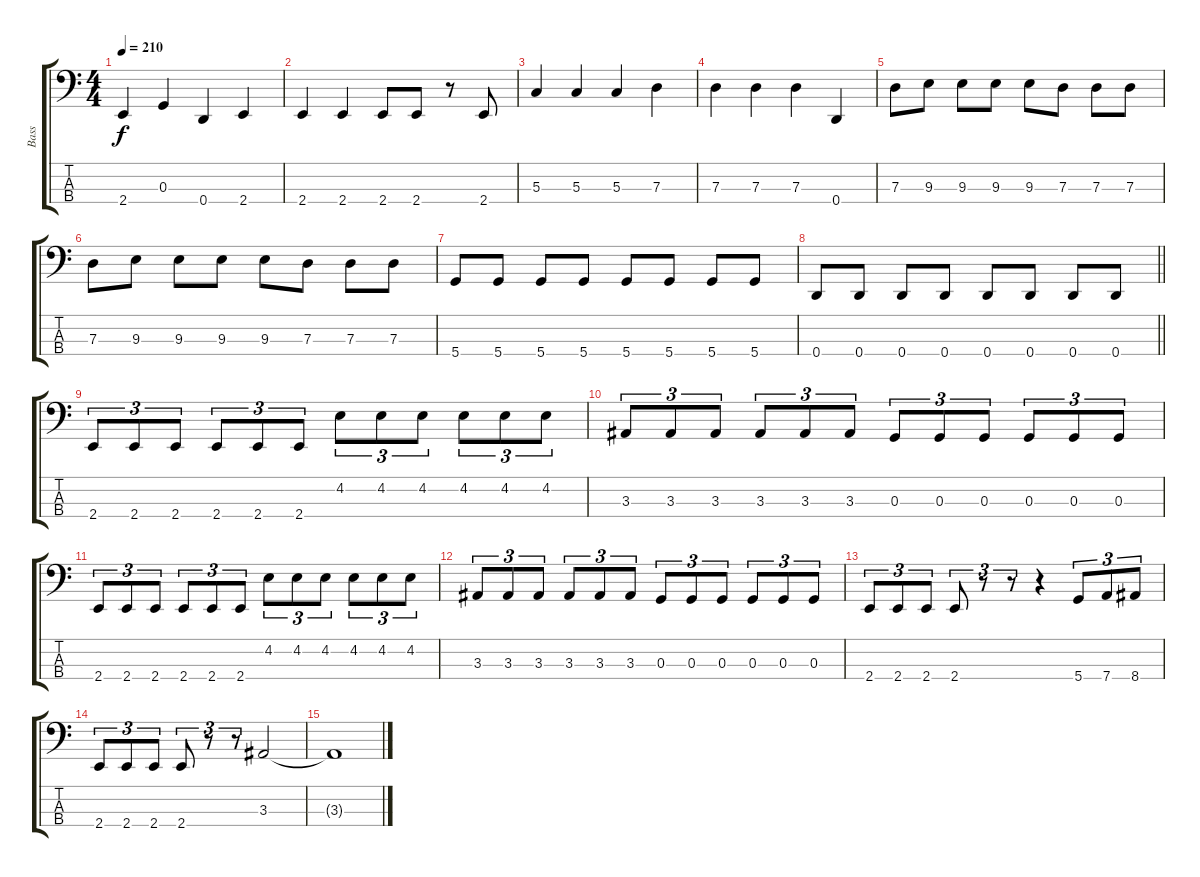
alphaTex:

\track ("Bass" "Bass") {instrument electricbasspick}
\staff {score tabs}
\tuning (F2 C2 G1 D1) {hide}
\ts (4 4)
\tempo 210
\clef f4
\ks c
2.4.4{dy f} 0.3.4 0.4.4 2.4.4 |
2.4.4 2.4.4 2.4.8 2.4.8 r.8 2.4.8 |
5.3.4 5.3.4 5.3.4 7.3.4 |
7.3.4 7.3.4 7.3.4 0.4.4 |
7.3.8 9.3.8 9.3.8 9.3.8 9.3.8 7.3.8 7.3.8 7.3.8 |
7.3.8 9.3.8 9.3.8 9.3.8 9.3.8 7.3.8 7.3.8 7.3.8 |
5.4.8 5.4.8 5.4.8 5.4.8 5.4.8 5.4.8 5.4.8 5.4.8 |
\barLineRight lightlight
0.4.8 0.4.8 0.4.8 0.4.8 0.4.8 0.4.8 0.4.8 0.4.8 |
2.4.8{tu (3 2)} 2.4.8{tu (3 2)} 2.4.8{tu (3 2)} 2.4.8{tu (3 2)} 2.4.8{tu (3 2)} 2.4.8{tu (3 2)} 4.2.8{tu (3 2)} 4.2.8{tu (3 2)} 4.2.8{tu (3 2)} 4.2.8{tu (3 2)} 4.2.8{tu (3 2)} 4.2.8{tu (3 2)} |
3.3.8{tu (3 2)} 3.3.8{tu (3 2)} 3.3.8{tu (3 2)} 3.3.8{tu (3 2)} 3.3.8{tu (3 2)} 3.3.8{tu (3 2)} 0.3.8{tu (3 2)} 0.3.8{tu (3 2)} 0.3.8{tu (3 2)} 0.3.8{tu (3 2)} 0.3.8{tu (3 2)} 0.3.8{tu (3 2)} |
2.4.8{tu (3 2)} 2.4.8{tu (3 2)} 2.4.8{tu (3 2)} 2.4.8{tu (3 2)} 2.4.8{tu (3 2)} 2.4.8{tu (3 2)} 4.2.8{tu (3 2)} 4.2.8{tu (3 2)} 4.2.8{tu (3 2)} 4.2.8{tu (3 2)} 4.2.8{tu (3 2)} 4.2.8{tu (3 2)} |
3.3.8{tu (3 2)} 3.3.8{tu (3 2)} 3.3.8{tu (3 2)} 3.3.8{tu (3 2)} 3.3.8{tu (3 2)} 3.3.8{tu (3 2)} 0.3.8{tu (3 2)} 0.3.8{tu (3 2)} 0.3.8{tu (3 2)} 0.3.8{tu (3 2)} 0.3.8{tu (3 2)} 0.3.8{tu (3 2)} |
2.4.8{tu (3 2)} 2.4.8{tu (3 2)} 2.4.8{tu (3 2)} 2.4.8{tu (3 2)} r.8{tu (3 2)} r.8{tu (3 2)} r.4 5.4.8{tu (3 2)} 7.4.8{tu (3 2)} 8.4.8{tu (3 2)} |
2.4.8{tu (3 2)} 2.4.8{tu (3 2)} 2.4.8{tu (3 2)} 2.4.8{tu (3 2)} r.8{tu (3 2)} r.8{tu (3 2)} 3.3.2 |
3.3{t}.1
